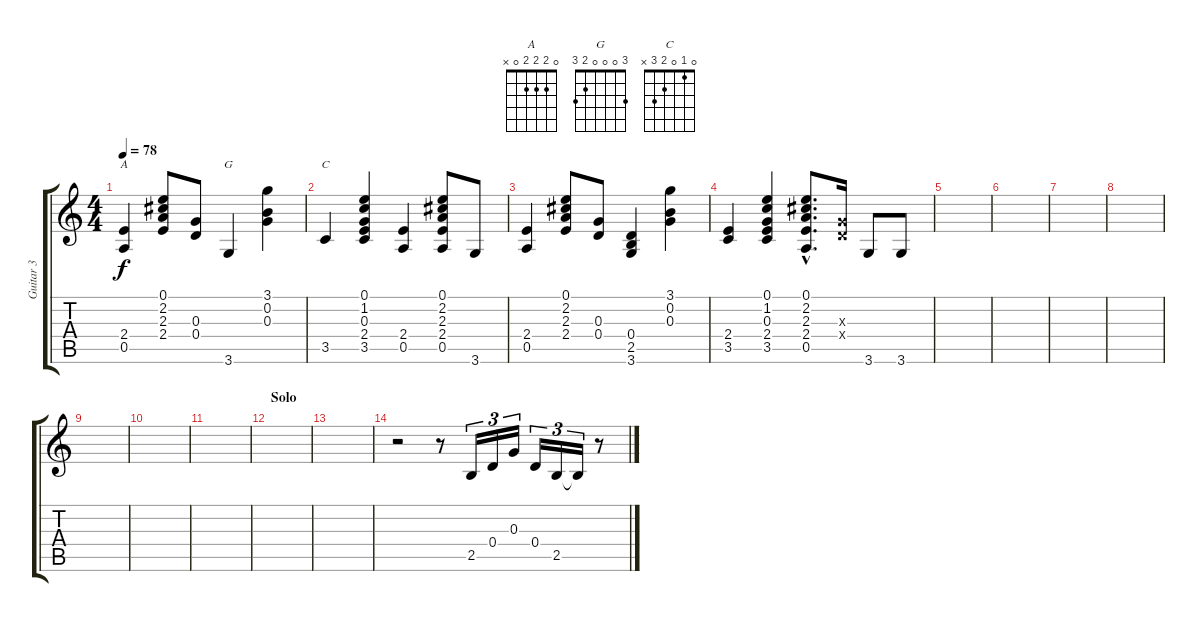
\track ("Guitar 3" "Guitar 3") {instrument electricguitarjazz}
\staff {score tabs}
\tuning (E4 B3 G3 D3 A2 E2) {hide}
\chord ("A" 0 2 2 2 0 x)
\chord ("G" 3 0 0 0 2 3)
\chord ("C" 0 1 0 2 3 x)
\ts (4 4)
\tempo 78
\clef g2
\ks c
(2.4 0.5).4{ch "A" dy f volume 9} (0.1 2.2 2.3 2.4).8 (0.3 0.4).8 3.6.4{ch "G"} (3.1 0.2 0.3).4 |
3.5.4{ch "C"} (0.1 1.2 0.3 2.4 3.5).4 (2.4 0.5).4 (0.1 2.2 2.3 2.4 0.5).8 3.6.8 |
(2.4 0.5).4{volume 10} (0.1 2.2 2.3 2.4).8 (0.3 0.4).8 (0.4 2.5 3.6).4 (3.1 0.2 0.3).4 |
(2.4 3.5).4{volume 12} (0.1 1.2 0.3 2.4 3.5).4 (0.1{hac} 2.2{hac} 2.3{hac} 2.4{hac} 0.5{hac}).8{d} (0.3{x} 0.4{x}).16 3.6.8 3.6.8 |
|
|
|
|
|
|
|
\section ("" "Solo")
|
|
r.2 r.8 2.5.16{tu (3 2)} 0.4.16{tu (3 2)} 0.3.16{tu (3 2)} 0.4.16{tu (3 2)} 2.5.16{tu (3 2)} 2.5{t}.16{tu (3 2)} r.8
